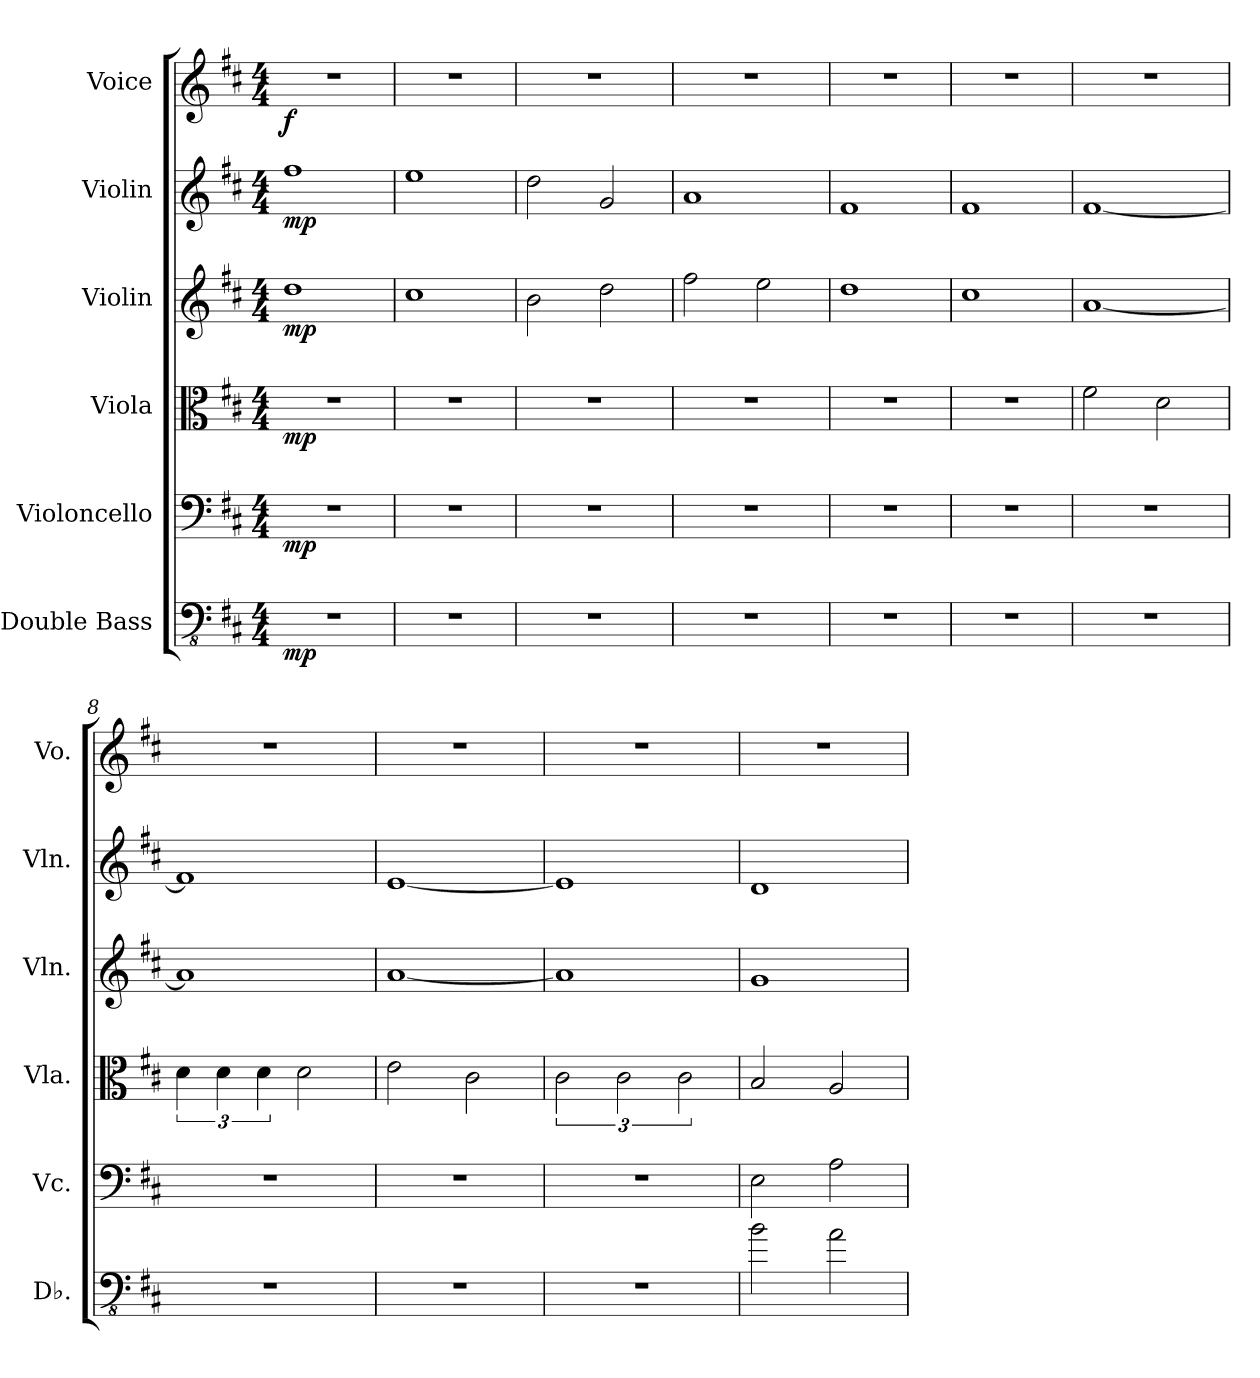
**kern	**dynam	**kern	**dynam	**kern	**dynam	**kern	**dynam	**kern	**dynam	**kern	**dynam
*part6	*part6	*part5	*part5	*part4	*part4	*part3	*part3	*part2	*part2	*part1	*part1
*staff6	*staff6	*staff5	*staff5	*staff4	*staff4	*staff3	*staff3	*staff2	*staff2	*staff1	*staff1
*I"Double Bass	*	*I"Violoncello	*	*I"Viola	*	*I"Violin	*	*I"Violin	*	*I"Voice	*
*I'Db.	*	*I'Vc.	*	*I'Vla.	*	*I'Vln.	*	*I'Vln.	*	*I'Vo.	*
*clefFv4	*	*clefF4	*	*clefC3	*	*clefG2	*	*clefG2	*	*clefG2	*
*ITrd7c12	*	*	*	*	*	*	*	*	*	*	*
*k[f#c#]	*	*k[f#c#]	*	*k[f#c#]	*	*k[f#c#]	*	*k[f#c#]	*	*k[f#c#]	*
*M4/4	*	*M4/4	*	*M4/4	*	*M4/4	*	*M4/4	*	*M4/4	*
=1	=1	=1	=1	=1	=1	=1	=1	=1	=1	=1	=1
!	!LO:DY:b	!	!LO:DY:b	!	!LO:DY:b	!	!LO:DY:b	!	!LO:DY:b	!	!LO:DY:b
1r	mp	1r	mp	1r	mp	1dd	mp	1ff#	mp	1r	f
=2	=2	=2	=2	=2	=2	=2	=2	=2	=2	=2	=2
1r	.	1r	.	1r	.	1cc#	.	1ee	.	1r	.
=3	=3	=3	=3	=3	=3	=3	=3	=3	=3	=3	=3
1r	.	1r	.	1r	.	2b\	.	2dd\	.	1r	.
.	.	.	.	.	.	2dd\	.	2g/	.	.	.
=4	=4	=4	=4	=4	=4	=4	=4	=4	=4	=4	=4
1r	.	1r	.	1r	.	2ff#\	.	1a	.	1r	.
.	.	.	.	.	.	2ee\	.	.	.	.	.
=5	=5	=5	=5	=5	=5	=5	=5	=5	=5	=5	=5
1r	.	1r	.	1r	.	1dd	.	1f#	.	1r	.
=6	=6	=6	=6	=6	=6	=6	=6	=6	=6	=6	=6
1r	.	1r	.	1r	.	1cc#	.	1f#	.	1r	.
=7	=7	=7	=7	=7	=7	=7	=7	=7	=7	=7	=7
1r	.	1r	.	2f#\	.	[1a	.	[1f#	.	1r	.
.	.	.	.	2d\	.	.	.	.	.	.	.
=8	=8	=8	=8	=8	=8	=8	=8	=8	=8	=8	=8
1r	.	1r	.	6d\	.	1a]	.	1f#]	.	1r	.
.	.	.	.	6d\	.	.	.	.	.	.	.
.	.	.	.	6d\	.	.	.	.	.	.	.
.	.	.	.	2d\	.	.	.	.	.	.	.
=9	=9	=9	=9	=9	=9	=9	=9	=9	=9	=9	=9
1r	.	1r	.	2e\	.	[1a	.	[1e	.	1r	.
.	.	.	.	2c#\	.	.	.	.	.	.	.
=10	=10	=10	=10	=10	=10	=10	=10	=10	=10	=10	=10
1r	.	1r	.	3c#\	.	1a]	.	1e]	.	1r	.
.	.	.	.	3c#\	.	.	.	.	.	.	.
.	.	.	.	3c#\	.	.	.	.	.	.	.
=11	=11	=11	=11	=11	=11	=11	=11	=11	=11	=11	=11
2BB\	.	2E\	.	2B/	.	1g	.	1d	.	1r	.
2AA\	.	2A\	.	2A/	.	.	.	.	.	.	.
=	=	=	=	=	=	=	=	=	=	=	=
*-	*-	*-	*-	*-	*-	*-	*-	*-	*-	*-	*-
